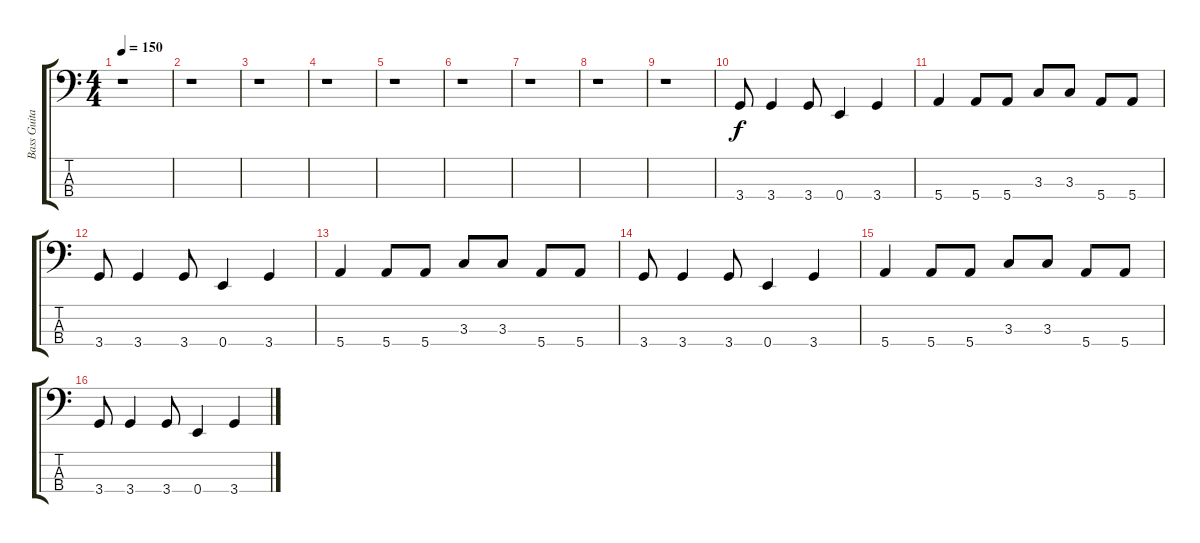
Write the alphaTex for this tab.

\track ("Bass Guitar" "Bass Guita") {instrument electricbasspick}
\staff {score tabs}
\tuning (G2 D2 A1 E1) {hide}
\ts (4 4)
\tempo 150
\clef f4
\ks c
r.1{dy f instrument electricbasspick} |
r.1 |
r.1 |
r.1 |
r.1 |
r.1 |
r.1 |
r.1 |
r.1 |
3.4.8 3.4.4 3.4.8 0.4.4 3.4.4 |
5.4.4 5.4.8 5.4.8 3.3.8 3.3.8 5.4.8 5.4.8 |
3.4.8 3.4.4 3.4.8 0.4.4 3.4.4 |
5.4.4 5.4.8 5.4.8 3.3.8 3.3.8 5.4.8 5.4.8 |
3.4.8 3.4.4 3.4.8 0.4.4 3.4.4 |
5.4.4 5.4.8 5.4.8 3.3.8 3.3.8 5.4.8 5.4.8 |
3.4.8 3.4.4 3.4.8 0.4.4 3.4.4
